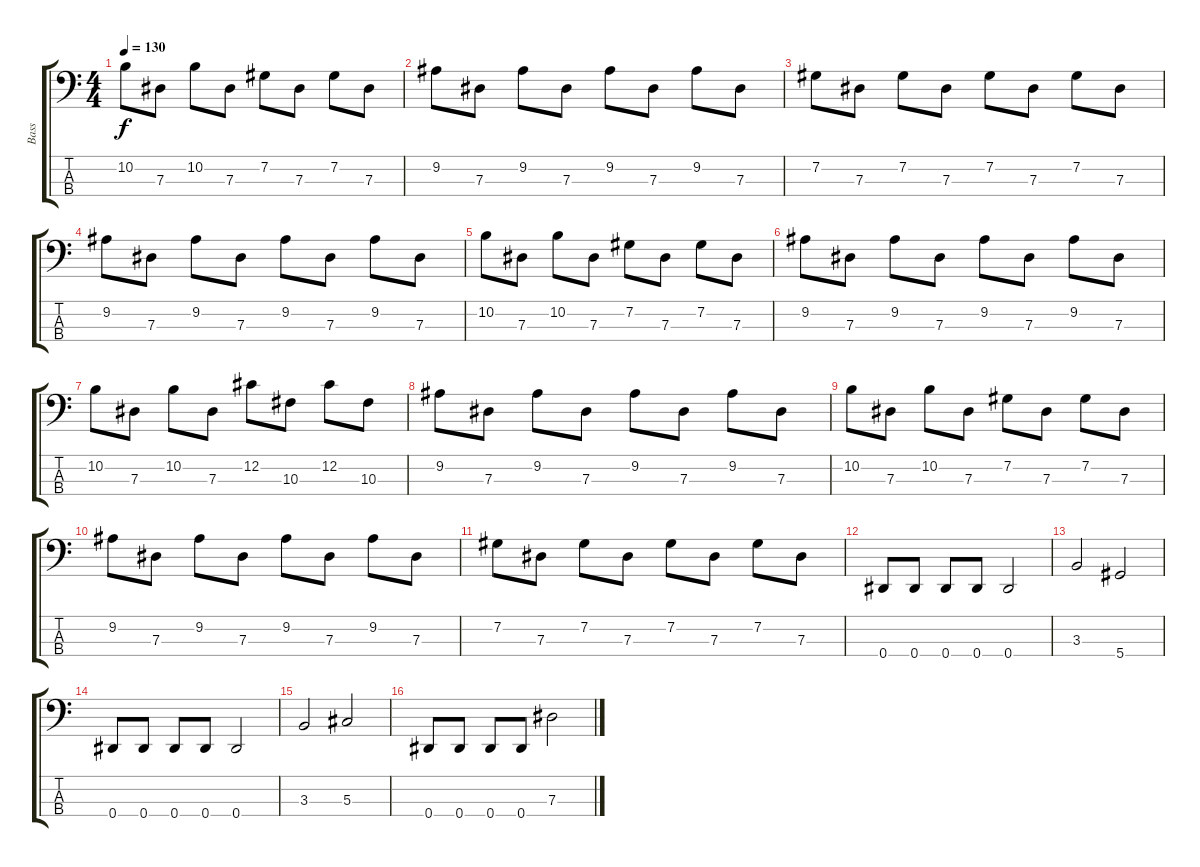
\track ("Bass" "Bass") {instrument electricbassfinger}
\staff {score tabs}
\tuning (Gb2 Db2 Ab1 Eb1) {hide}
\ts (4 4)
\tempo 130
\clef f4
\ks c
10.2.8{dy f} 7.3.8 10.2.8 7.3.8 7.2.8 7.3.8 7.2.8 7.3.8 |
9.2.8 7.3.8 9.2.8 7.3.8 9.2.8 7.3.8 9.2.8 7.3.8 |
7.2.8 7.3.8 7.2.8 7.3.8 7.2.8 7.3.8 7.2.8 7.3.8 |
9.2.8 7.3.8 9.2.8 7.3.8 9.2.8 7.3.8 9.2.8 7.3.8 |
10.2.8 7.3.8 10.2.8 7.3.8 7.2.8 7.3.8 7.2.8 7.3.8 |
9.2.8 7.3.8 9.2.8 7.3.8 9.2.8 7.3.8 9.2.8 7.3.8 |
10.2.8 7.3.8 10.2.8 7.3.8 12.2.8 10.3.8 12.2.8 10.3.8 |
9.2.8 7.3.8 9.2.8 7.3.8 9.2.8 7.3.8 9.2.8 7.3.8 |
10.2.8 7.3.8 10.2.8 7.3.8 7.2.8 7.3.8 7.2.8 7.3.8 |
9.2.8 7.3.8 9.2.8 7.3.8 9.2.8 7.3.8 9.2.8 7.3.8 |
7.2.8 7.3.8 7.2.8 7.3.8 7.2.8 7.3.8 7.2.8 7.3.8 |
0.4.8 0.4.8 0.4.8 0.4.8 0.4.2 |
3.3.2 5.4.2 |
0.4.8 0.4.8 0.4.8 0.4.8 0.4.2 |
3.3.2 5.3.2 |
0.4.8 0.4.8 0.4.8 0.4.8 7.3.2
